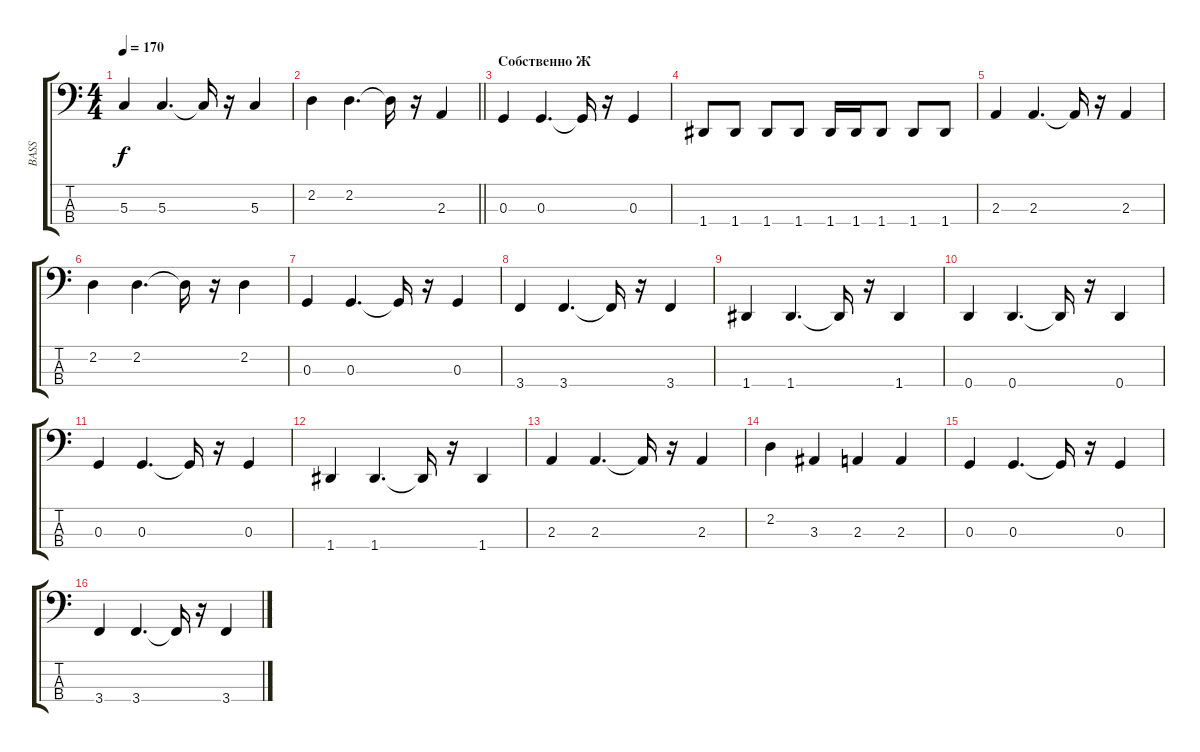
\track ("BASS" "BASS") {instrument electricbasspick}
\staff {score tabs}
\tuning (F2 C2 G1 D1) {hide}
\ts (4 4)
\tempo 170
\clef f4
\ks c
5.3.4{dy f} 5.3.4{d} 5.3{t}.16 r.16 5.3.4 |
\barLineRight lightlight
2.2.4 2.2.4{d} 2.2{t}.16 r.16 2.3.4 |
\section ("" "Собственно Ж")
0.3.4 0.3.4{d} 0.3{t}.16 r.16 0.3.4 |
1.4.8 1.4.8 1.4.8 1.4.8 1.4.16 1.4.16 1.4.8 1.4.8 1.4.8 |
2.3.4 2.3.4{d} 2.3{t}.16 r.16 2.3.4 |
2.2.4 2.2.4{d} 2.2{t}.16 r.16 2.2.4 |
0.3.4 0.3.4{d} 0.3{t}.16 r.16 0.3.4 |
3.4.4 3.4.4{d} 3.4{t}.16 r.16 3.4.4 |
1.4.4 1.4.4{d} 1.4{t}.16 r.16 1.4.4 |
0.4.4 0.4.4{d} 0.4{t}.16 r.16 0.4.4 |
0.3.4 0.3.4{d} 0.3{t}.16 r.16 0.3.4 |
1.4.4 1.4.4{d} 1.4{t}.16 r.16 1.4.4 |
2.3.4 2.3.4{d} 2.3{t}.16 r.16 2.3.4 |
2.2.4 3.3.4 2.3.4 2.3.4 |
0.3.4 0.3.4{d} 0.3{t}.16 r.16 0.3.4 |
3.4.4 3.4.4{d} 3.4{t}.16 r.16 3.4.4
